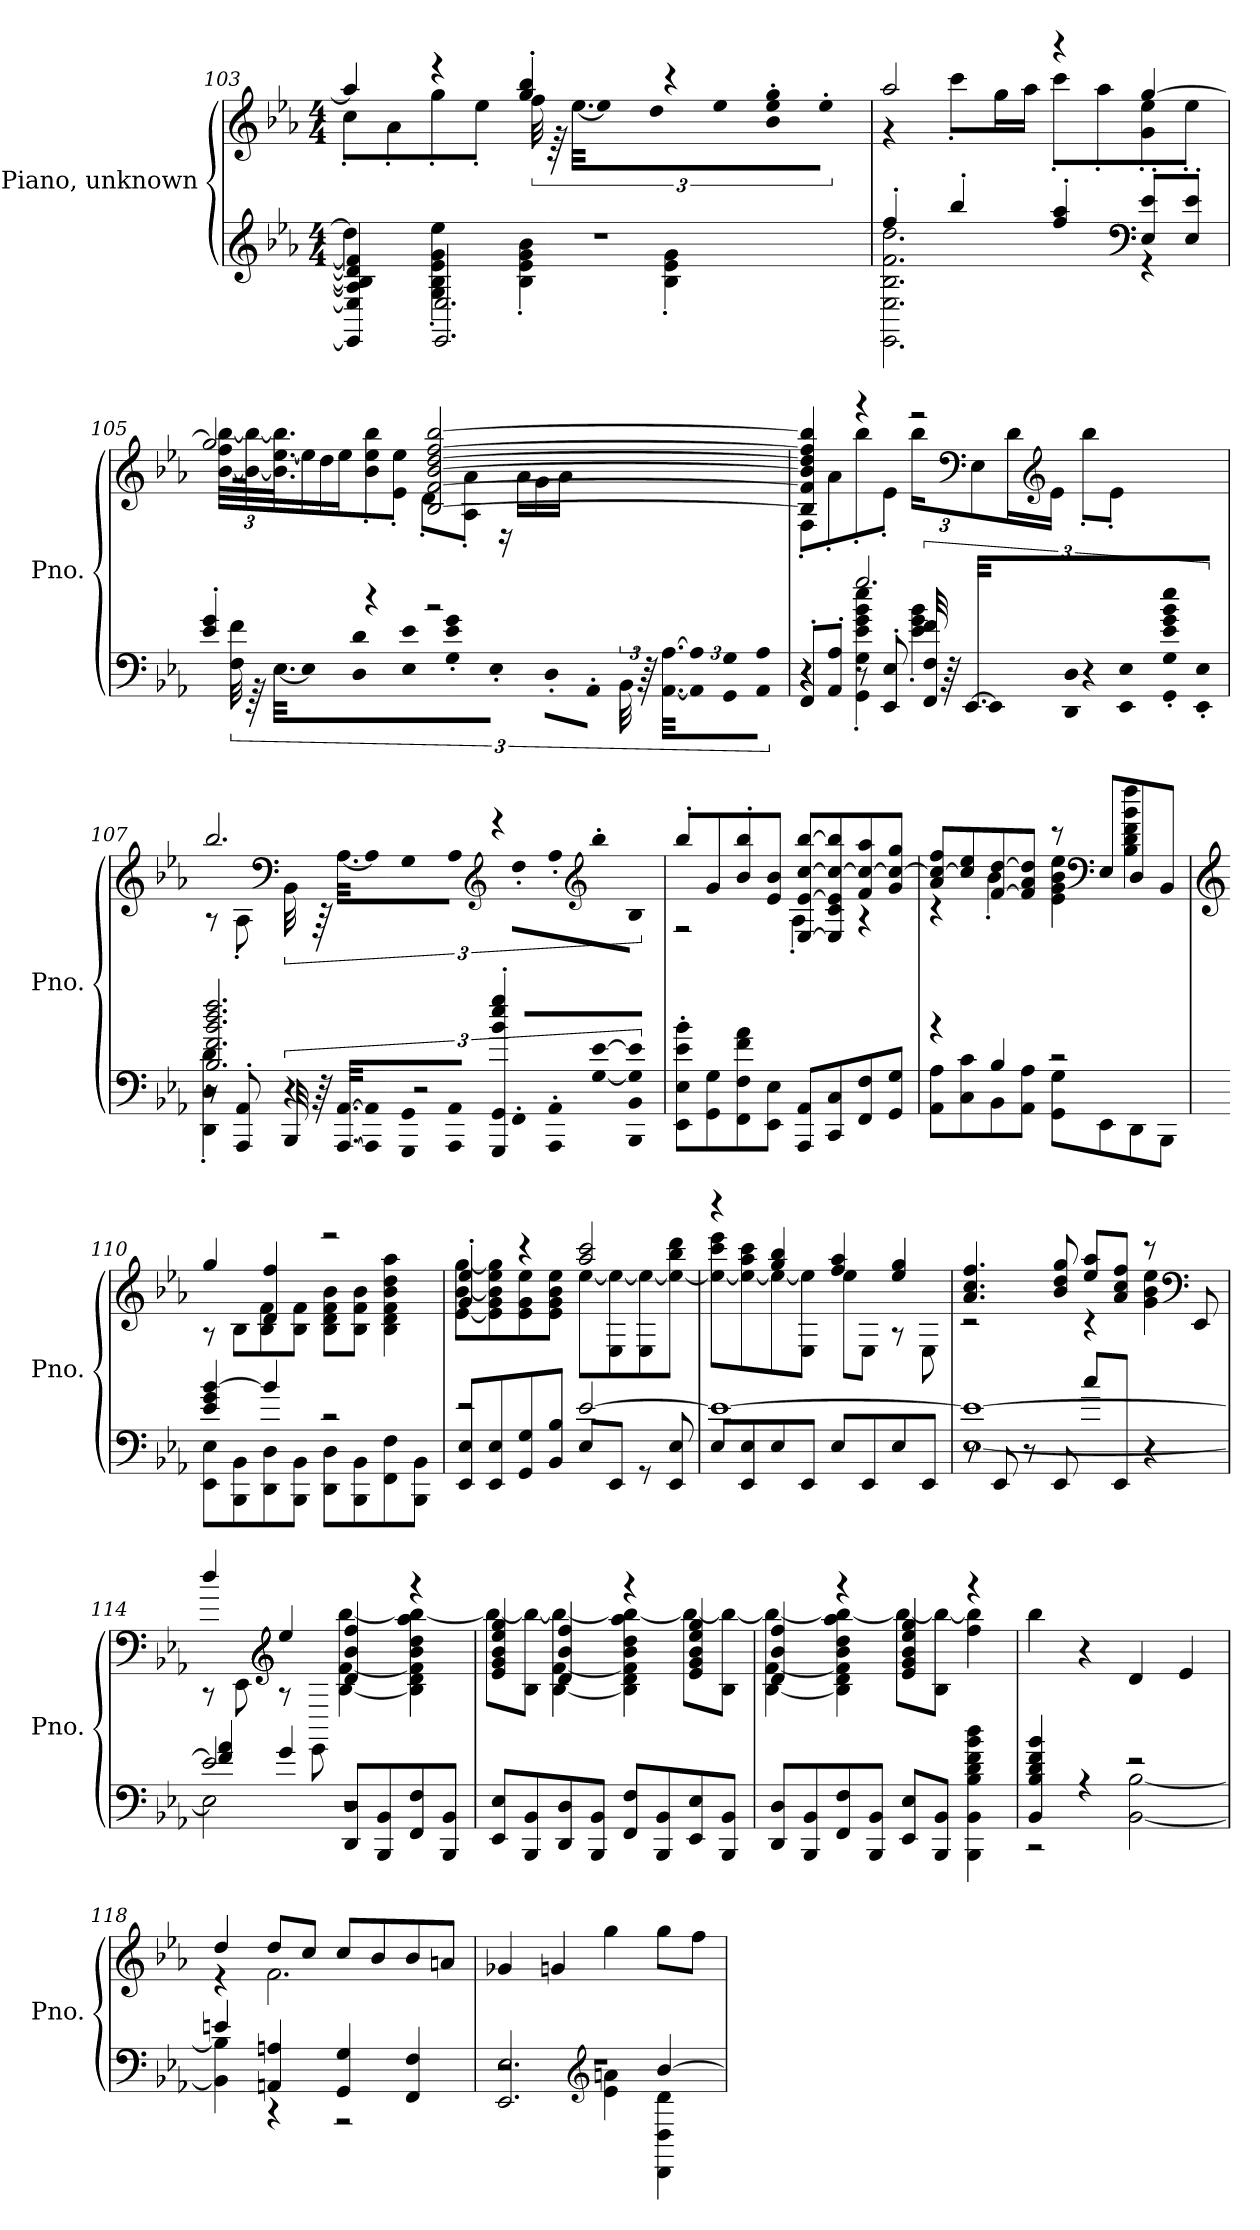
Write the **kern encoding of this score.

**kern	**kern
*part1	*part1
*staff2	*staff1
*I"Piano, unknown	*
*I'Pno.	*
*clefG2	*clefG2
*k[b-e-a-]	*k[b-e-a-]
*M4/4	*M4/4
=103	=103
*^	*^
*	*^	*	*
1r	4dd\]	4EE-/] 4E-/] 4A-/] 4B-/] 4d/] 4f/]	4aa-/]	8cc'\L
.	.	.	.	8a-'\
.	4G\' 4B-\' 4e-\' 4g\' 4ee-\'	2.EE-/ 2.E-/	4r	8gg'\
.	.	.	.	8ee-'\J
.	4B-\' 4e-\' 4g\' 4b-\'	.	4gg/' 4bb-/'	48ff\
.	.	.	.	96r
.	.	.	.	[48.ee-\KLL
.	.	.	.	16ee-\]
.	.	.	.	16dd\
.	.	.	.	16ee-\J
.	4B-\' 4e-\' 4g\'	.	4r	8b-\' 8ee-\' 8gg\'
.	.	.	.	8ee-'\J
*	*v	*v	*	*
=104	=104	=104	=104
4ff'/	2.EE-\ 2.E-\ 2.B-\ 2.f\ 2.dd\	2aa-/	4r
4bb-'/	.	.	8ccc'\L
.	.	.	16gg\L
.	.	.	16aa-\JJ
4ff/' 4aa-/'	.	4r	8ccc'\L
.	.	.	8aa-'\
*clefF4	*	*	*
8E-/' 8e-/'L	4r	[4gg/	8g\' 8ee-\'
8E-/' 8e-/'J	.	.	8ee-'\J
!!LO:LB:g=z	!!
=105	=105	=105	=105
*	*	*	*Xbrackettup
4e-/' 4g/'	48F\ 48f\	2gg/]	[48b-\ 48ff\ [48bb-\LLL
.	96r	.	96b-\_ 96bb-\_K
.	[48.E-\KLL	.	48.b-\] [48.ee-\ 48.bb-\]J
.	16E-\]	.	16ee-\]
.	16D\ 16d\	.	16dd\
.	16E-\ 16e-\J	.	16ee-\J
4r	8G\' 8e-\' 8g\'	.	8b-\' 8ee-\' 8bb-\'
.	8E-'\J	.	8e-\' 8ee-\'J
2r	8D'\L	[2B-/ [2f/ [2b-/ [2dd/ [2ff/ [2bb-/	8d'\L
.	8AA-'\J	.	8A-\' 8a-\'J
.	48BB-\	.	16r
.	96r	.	.
.	[48.AA-\ [48.A-\KLL	.	.
.	16AA-\] 16A-\]	.	16a-\LL
.	16GG\ 16G\	.	16g\
.	16AA-\ 16A-\JJ	.	16a-\JJ
=106	=106	=106	=106
*	*^	*	*
4r	4r	8FF'/L	4B-/] 4f/] 4b-/] 4dd/] 4ff/] 4bb-/]	8F'\L
.	.	8AA-/' 8A-/'J	.	8a-'\
2.gg/	4GG\' 4G\' 4e-\' 4g\' 4b-\' 4ee-\'	8r	4r	8bb-'\
.	.	8EE-/' 8E-/'	.	8e-'\J
.	4e-\' 4g\' 4b-\'	48FF/ 48F/ 48f/	2r	24bb-\KL
.	.	96r	.	.
.	.	[48.EE-/KLL	.	.
*	*	*	*clefF4	*
.	.	.	.	12E-\
.	.	16EE-/]	.	.
.	.	16DD/ 16D/	.	16d\L
*	*	*	*clefG2	*
.	.	16EE-/ 16E-/J	.	16e-\JJ
.	4r	8GG/' 8G/' 8e-/' 8g/' 8b-/' 8ee-/'	.	8bb-'\L
.	.	8EE-/' 8E-/'J	.	8e-'\J
!!LO:LB:g=z	!!
=107	=107	=107	=107	=107
2.B-/ 2.f/ 2.b-/ 2.dd/ 2.ff/	4DD\' 4D\' 4d\'	8r	2.bb-/	8r
.	.	8AAA-/' 8AA-/'	.	8A-'\
*	*	*	*clefF4	*
*	*	*	*	*brackettup
.	4r	48BBB-/	.	48BB-\
.	.	96r	.	96r
.	.	[48.AAA-/ [48.AA-/KLL	.	[48.A-\KLL
.	.	16AAA-/] 16AA-/]	.	16A-\]
.	.	16GGG/ 16GG/	.	16G\
.	.	16AAA-/ 16AA-/JJ	.	16A-\JJ
.	2r	8FF'/L	.	8F'\L
.	.	8AAA-/' 8AA-/'	.	8A-'\
*	*	*	*clefG2	*
4GGG/' 4GG/' 4b-/' 4ee-/' 4gg/'	.	[8G/ [8e-/	4r	8bb-'\
.	.	8BBB-/ 8BB-/ 8G/] 8e-/]J	.	8B-\J
*v	*v	*v	*	*
=108	=108	=108
8EE-\' 8E-\' 8e-\' 8b-\'L	8bb-'/L	2r
8GG\ 8G\	8g/	.
8FF\ 8F\ 8f\ 8a-\	8b-/' 8bb-/'	.
8EE-\ 8E-\J	8e-/ 8b-/J	.
8AAA-/ 8AA-/L	[8E-/ [8e-/ [8cc/ [8bb-/L	4A-'\
8CC/ 8C/	8E-/] 8c/ 8e-/] 8cc/_ 8bb-/]	.
8FF/ 8F/	8f/ 8cc/_ 8aa-/	4r
8GG/ 8G/J	8g/ 8cc/_ 8gg/J	.
=109	=109	=109
*^	*	*
4r	8AA-\ 8A-\L	8a-/ 8cc/_ 8ff/L	4r
.	8C\ 8c\	8cc/] 8ee-/	.
4B-/	8BB-\	[8f/ [8dd/	4b-'\
.	8AA-\ 8A-\J	8f/] 8a-/ 8dd/]J	.
2r	8GG\ 8G\L	8r	4e-\ 4g\ 4b-\ 4ee-\
*	*	*clefF4	*
.	8EE-\	8E-/L	.
.	8DD\	8D/	4B-\ 4d\ 4f\ 4b-\ 4ff\
.	8BBB-\J	8BB-/J	.
!!LO:PB:g=z	!!
=110	=110	=110	=110
*	*	*clefG2	*
4e-/ 4g/ [4b-/	8EE-\ 8E-\L	4gg/	8r
.	8BBB-\ 8BB-\	.	8B-\L
4b-/]	8DD\ 8D\	4d/ 4ff/	8B-\ 8f\
.	8BBB-\ 8BB-\J	.	8B-\ 8f\J
2r	8DD\ 8D\L	2r	8B-\ 8d\ 8f\ 8b-\L
.	8BBB-\ 8BB-\	.	8B-\ 8f\ 8b-\J
.	8FF\ 8F\	.	4B-\ 4d\ 4f\ 4b-\ 4dd\ 4aa-\
.	8BBB-\ 8BB-\J	.	.
=111	=111	=111	=111
2r	8EE-/ 8E-/L	4g/' 4ee-/'	[8e-\ [8b-\ [8gg\L
.	8EE-/ 8E-/	.	8e-\] 8g\ 8b-\] 8ee-\ 8gg\]
.	8GG/ 8G/	4r	8e-\ 8g\ 8ee-\
.	8BB-/ 8B-/J	.	8e-\ 8g\ 8b-\ 8ee-\J
[2e-/	8E-/L	2aa-/ 2ccc/	[8ee-\L
.	8EE-/J	.	8E-\ 8ee-\_
.	8r	.	8E-\ 8ee-\_
.	8EE-/ 8E-/	.	8ee-\_ 8bb-\ 8ddd\J
=112	=112	=112	=112
1e-_	8E-/L	4r	8ee-\_ 8ccc\ 8eee-\L
.	8EE-/ 8E-/	.	8ee-\_ 8aa-\ 8ccc\
.	8E-/	4gg/ 4bb-/	8ee-\_
.	8EE-/J	.	8E-\ 8ee-\]J
.	8E-/L	4ff/ 4aa-/	8ee-\L
.	8EE-/	.	8E-\J
.	8E-/	4ee-/ 4gg/	8r
.	8EE-/J	.	8E-\
!!LO:LB:g=z	!!
=113	=113	=113	=113
*	*^	*	*
1e-_	[1E-	8r	4.a-/ 4.cc/ 4.ff/	2r
.	.	8EE-/	.	.
.	.	8r	.	.
.	.	8EE-/	8b-/ 8dd/ 8gg/	.
.	.	8cc/L	8ee-/ 8aa-/L	4r
.	.	8EE-/J	8a-/ 8cc/ 8ff/J	.
.	.	4r	8r	4g\ 4b-\ 4ee-\
*	*	*	*clefF4	*
.	.	.	8EE-/	.
=114	=114	=114	=114	=114
2e-/]	2E-\]	4f/ 4a-/	4dd/	8r
.	.	.	.	8EE-\
*	*	*	*clefG2	*
.	.	4g/	4ee-/	8r
.	.	.	.	8EE-\
2r	2r	8DD/ 8D/L	4d/ 4b-/ 4ff/	[4B-\ [4f\ [4bb-\
.	.	8BBB-/ 8BB-/	.	.
.	.	8FF/ 8F/	4r	4B-\] 4d\ 4f\] 4b-\ 4dd\ 4aa-\ 4bb-\_
.	.	8BBB-/ 8BB-/J	.	.
*v	*v	*v	*	*
=115	=115	=115
8EE-/ 8E-/L	4e-/ 4g/ 4b-/ 4ee-/ 4gg/	8bb-\L_
8BBB-/ 8BB-/	.	8B-\ 8bb-\_J
8DD/ 8D/	4d/ 4b-/ 4ff/	[4B-\ [4f\ 4bb-\_
8BBB-/ 8BB-/J	.	.
8FF/ 8F/L	4r	4B-\] 4d\ 4f\] 4b-\ 4dd\ 4aa-\ 4bb-\_
8BBB-/ 8BB-/	.	.
8EE-/ 8E-/	4e-/ 4g/ 4b-/ 4ee-/ 4gg/	8bb-\L_
8BBB-/ 8BB-/J	.	8B-\ 8bb-\_J
!!LO:LB:g=z	!!
=116	=116	=116
8DD/ 8D/L	4d/ 4b-/ 4ff/	[4B-\ [4f\ 4bb-\_
8BBB-/ 8BB-/	.	.
8FF/ 8F/	4r	4B-\] 4d\ 4f\] 4b-\ 4dd\ 4aa-\ 4bb-\_
8BBB-/ 8BB-/J	.	.
8EE-/ 8E-/L	4e-/ 4g/ 4b-/ 4ee-/ 4gg/	8bb-\L_
8BBB-/ 8BB-/J	.	8B-\ 8bb-\_J
4BBB-\ 4BB-\ 4B-\ 4d\ 4f\ 4b-\ 4dd\	4r	4ff\ 4bb-\]
*	*v	*v
=117	=117
*^	*
4BB-/ 4B-/ 4d/ 4f/ 4b-/	2r	4bb-\
4r	.	4r
2r	[2BB-\ [2B-\	4d/
.	.	4e-/
=118	=118	=118
*	*	*^
4en/	4BB-\] 4B-\]	4dd/	4r
4AAn/ 4An/	4r	8dd/L	2.f\
.	.	8cc/J	.
4GG/ 4G/	2r	8cc/L	.
.	.	8b-/	.
4FF/ 4F/	.	8b-/	.
.	.	8an/J	.
*	*	*v	*v
=119	=119	=119
*	*^	*
1r	2r	2.EE-/ 2.E-/	4g-X/
.	.	.	4gn/
*clefG2	*	*	*
.	4e-\ 4an\	.	4gg\
.	4DD\ 4D\ 4d\	[4b-/	8gg\L
.	.	.	8ff\J
*v	*v	*v	*
=	=
*-	*-
